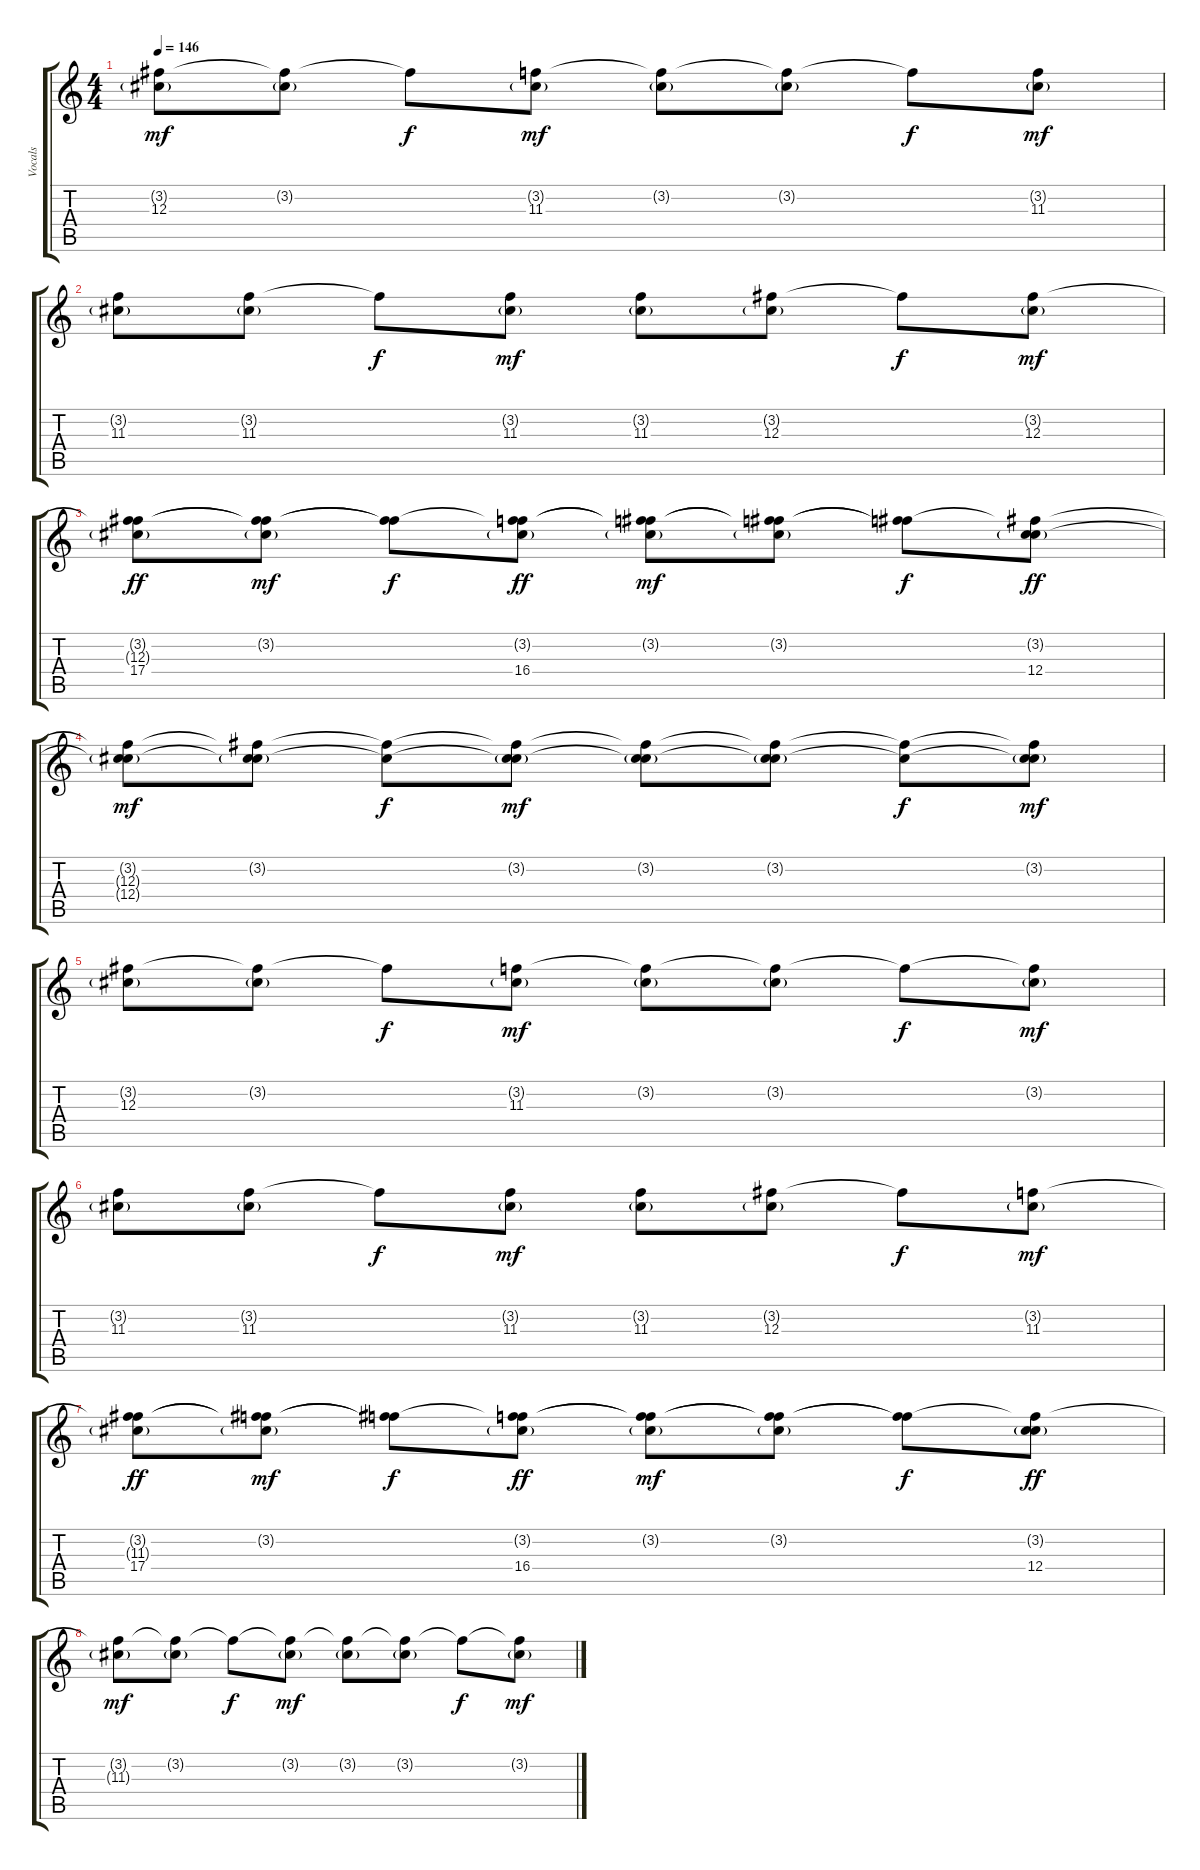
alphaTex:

\track ("Vocals" "Vocals") {instrument electricguitarclean}
\staff {score tabs}
\tuning (Eb4 Bb3 Gb3 Db3 Ab2 Db2) {hide}
\ts (4 4)
\tempo 146
\clef g2
\ks c
(3.2{g} 12.3).8{lyrics (0 "") lyrics (1 "") lyrics (2 "") lyrics (3 "") lyrics (4 "") dy mf} (3.2{g} 12.3{t}).8{lyrics (0 "") lyrics (1 "") lyrics (2 "") lyrics (3 "") lyrics (4 "")} 12.3{t}.8{lyrics (0 "") lyrics (1 "") lyrics (2 "") lyrics (3 "") lyrics (4 "") dy f} (3.2{g} 11.3).8{lyrics (0 "") lyrics (1 "") lyrics (2 "") lyrics (3 "") lyrics (4 "") dy mf} (3.2{g} 11.3{t}).8{lyrics (0 "") lyrics (1 "") lyrics (2 "") lyrics (3 "") lyrics (4 "")} (3.2{g} 11.3{t}).8{lyrics (0 "") lyrics (1 "") lyrics (2 "") lyrics (3 "") lyrics (4 "")} 11.3{t}.8{lyrics (0 "") lyrics (1 "") lyrics (2 "") lyrics (3 "") lyrics (4 "") dy f} (3.2{g} 11.3).8{lyrics (0 "") lyrics (1 "") lyrics (2 "") lyrics (3 "") lyrics (4 "") dy mf} |
(3.2{g} 11.3).8{lyrics (0 "") lyrics (1 "") lyrics (2 "") lyrics (3 "") lyrics (4 "")} (3.2{g} 11.3).8{lyrics (0 "") lyrics (1 "") lyrics (2 "") lyrics (3 "") lyrics (4 "")} 11.3{t}.8{lyrics (0 "") lyrics (1 "") lyrics (2 "") lyrics (3 "") lyrics (4 "") dy f} (3.2{g} 11.3).8{lyrics (0 "") lyrics (1 "") lyrics (2 "") lyrics (3 "") lyrics (4 "") dy mf} (3.2{g} 11.3).8{lyrics (0 "") lyrics (1 "") lyrics (2 "") lyrics (3 "") lyrics (4 "")} (3.2{g} 12.3).8{lyrics (0 "") lyrics (1 "") lyrics (2 "") lyrics (3 "") lyrics (4 "")} 12.3{t}.8{lyrics (0 "") lyrics (1 "") lyrics (2 "") lyrics (3 "") lyrics (4 "") dy f} (3.2{g} 12.3).8{lyrics (0 "") lyrics (1 "") lyrics (2 "") lyrics (3 "") lyrics (4 "") dy mf} |
(3.2{g} 12.3{t} 17.4).8{lyrics (0 "") lyrics (1 "") lyrics (2 "") lyrics (3 "") lyrics (4 "") dy ff} (3.2{g} 12.3{t} 17.4{t}).8{lyrics (0 "") lyrics (1 "") lyrics (2 "") lyrics (3 "") lyrics (4 "") dy mf} (12.3{t} 17.4{t}).8{lyrics (0 "") lyrics (1 "") lyrics (2 "") lyrics (3 "") lyrics (4 "") dy f} (3.2{g} 12.3{t} 16.4).8{lyrics (0 "") lyrics (1 "") lyrics (2 "") lyrics (3 "") lyrics (4 "") dy ff} (3.2{g} 12.3{t} 16.4{t}).8{lyrics (0 "") lyrics (1 "") lyrics (2 "") lyrics (3 "") lyrics (4 "") dy mf} (3.2{g} 12.3{t} 16.4{t}).8{lyrics (0 "") lyrics (1 "") lyrics (2 "") lyrics (3 "") lyrics (4 "")} (12.3{t} 16.4{t}).8{lyrics (0 "") lyrics (1 "") lyrics (2 "") lyrics (3 "") lyrics (4 "") dy f} (3.2{g} 12.3{t} 12.4).8{lyrics (0 "") lyrics (1 "") lyrics (2 "") lyrics (3 "") lyrics (4 "") dy ff} |
(3.2{g} 12.3{t} 12.4{t}).8{lyrics (0 "") lyrics (1 "") lyrics (2 "") lyrics (3 "") lyrics (4 "") dy mf} (3.2{g} 12.3{t} 12.4{t}).8{lyrics (0 "") lyrics (1 "") lyrics (2 "") lyrics (3 "") lyrics (4 "")} (12.3{t} 12.4{t}).8{lyrics (0 "") lyrics (1 "") lyrics (2 "") lyrics (3 "") lyrics (4 "") dy f} (3.2{g} 12.3{t} 12.4{t}).8{lyrics (0 "") lyrics (1 "") lyrics (2 "") lyrics (3 "") lyrics (4 "") dy mf} (3.2{g} 12.3{t} 12.4{t}).8{lyrics (0 "") lyrics (1 "") lyrics (2 "") lyrics (3 "") lyrics (4 "")} (3.2{g} 12.3{t} 12.4{t}).8{lyrics (0 "") lyrics (1 "") lyrics (2 "") lyrics (3 "") lyrics (4 "")} (12.3{t} 12.4{t}).8{lyrics (0 "") lyrics (1 "") lyrics (2 "") lyrics (3 "") lyrics (4 "") dy f} (3.2{g} 12.3{t} 12.4{t}).8{lyrics (0 "") lyrics (1 "") lyrics (2 "") lyrics (3 "") lyrics (4 "") dy mf} |
(3.2{g} 12.3).8{lyrics (0 "") lyrics (1 "") lyrics (2 "") lyrics (3 "") lyrics (4 "")} (3.2{g} 12.3{t}).8{lyrics (0 "") lyrics (1 "") lyrics (2 "") lyrics (3 "") lyrics (4 "")} 12.3{t}.8{lyrics (0 "") lyrics (1 "") lyrics (2 "") lyrics (3 "") lyrics (4 "") dy f} (3.2{g} 11.3).8{lyrics (0 "") lyrics (1 "") lyrics (2 "") lyrics (3 "") lyrics (4 "") dy mf} (3.2{g} 11.3{t}).8{lyrics (0 "") lyrics (1 "") lyrics (2 "") lyrics (3 "") lyrics (4 "")} (3.2{g} 11.3{t}).8{lyrics (0 "") lyrics (1 "") lyrics (2 "") lyrics (3 "") lyrics (4 "")} 11.3{t}.8{lyrics (0 "") lyrics (1 "") lyrics (2 "") lyrics (3 "") lyrics (4 "") dy f} (3.2{g} 11.3{t}).8{lyrics (0 "") lyrics (1 "") lyrics (2 "") lyrics (3 "") lyrics (4 "") dy mf} |
(3.2{g} 11.3).8{lyrics (0 "") lyrics (1 "") lyrics (2 "") lyrics (3 "") lyrics (4 "")} (3.2{g} 11.3).8{lyrics (0 "") lyrics (1 "") lyrics (2 "") lyrics (3 "") lyrics (4 "")} 11.3{t}.8{lyrics (0 "") lyrics (1 "") lyrics (2 "") lyrics (3 "") lyrics (4 "") dy f} (3.2{g} 11.3).8{lyrics (0 "") lyrics (1 "") lyrics (2 "") lyrics (3 "") lyrics (4 "") dy mf} (3.2{g} 11.3).8{lyrics (0 "") lyrics (1 "") lyrics (2 "") lyrics (3 "") lyrics (4 "")} (3.2{g} 12.3).8{lyrics (0 "") lyrics (1 "") lyrics (2 "") lyrics (3 "") lyrics (4 "")} 12.3{t}.8{lyrics (0 "") lyrics (1 "") lyrics (2 "") lyrics (3 "") lyrics (4 "") dy f} (3.2{g} 11.3).8{lyrics (0 "") lyrics (1 "") lyrics (2 "") lyrics (3 "") lyrics (4 "") dy mf} |
(3.2{g} 11.3{t} 17.4).8{lyrics (0 "") lyrics (1 "") lyrics (2 "") lyrics (3 "") lyrics (4 "") dy ff} (3.2{g} 11.3{t} 17.4{t}).8{lyrics (0 "") lyrics (1 "") lyrics (2 "") lyrics (3 "") lyrics (4 "") dy mf} (11.3{t} 17.4{t}).8{lyrics (0 "") lyrics (1 "") lyrics (2 "") lyrics (3 "") lyrics (4 "") dy f} (3.2{g} 11.3{t} 16.4).8{lyrics (0 "") lyrics (1 "") lyrics (2 "") lyrics (3 "") lyrics (4 "") dy ff} (3.2{g} 11.3{t} 16.4{t}).8{lyrics (0 "") lyrics (1 "") lyrics (2 "") lyrics (3 "") lyrics (4 "") dy mf} (3.2{g} 11.3{t} 16.4{t}).8{lyrics (0 "") lyrics (1 "") lyrics (2 "") lyrics (3 "") lyrics (4 "")} (11.3{t} 16.4{t}).8{lyrics (0 "") lyrics (1 "") lyrics (2 "") lyrics (3 "") lyrics (4 "") dy f} (3.2{g} 11.3{t} 12.4).8{lyrics (0 "") lyrics (1 "") lyrics (2 "") lyrics (3 "") lyrics (4 "") dy ff} |
(3.2{g} 11.3{t}).8{lyrics (0 "") lyrics (1 "") lyrics (2 "") lyrics (3 "") lyrics (4 "") dy mf} (3.2{g} 11.3{t}).8{lyrics (0 "") lyrics (1 "") lyrics (2 "") lyrics (3 "") lyrics (4 "")} 11.3{t}.8{lyrics (0 "") lyrics (1 "") lyrics (2 "") lyrics (3 "") lyrics (4 "") dy f} (3.2{g} 11.3{t}).8{lyrics (0 "") lyrics (1 "") lyrics (2 "") lyrics (3 "") lyrics (4 "") dy mf} (3.2{g} 11.3{t}).8{lyrics (0 "") lyrics (1 "") lyrics (2 "") lyrics (3 "") lyrics (4 "")} (3.2{g} 11.3{t}).8{lyrics (0 "") lyrics (1 "") lyrics (2 "") lyrics (3 "") lyrics (4 "")} 11.3{t}.8{lyrics (0 "") lyrics (1 "") lyrics (2 "") lyrics (3 "") lyrics (4 "") dy f} (3.2{g} 11.3{t}).8{lyrics (0 "") lyrics (1 "") lyrics (2 "") lyrics (3 "") lyrics (4 "") dy mf}
